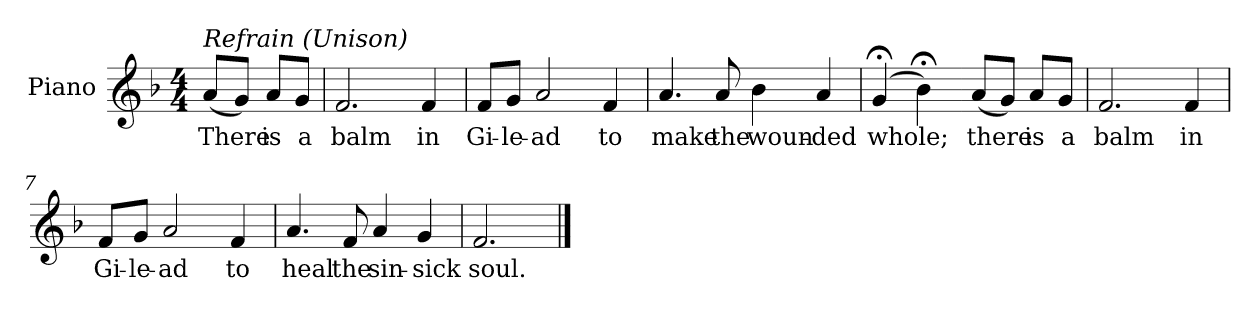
**kern	**text
*part1	*part1
*staff1	*staff1
*I"Piano	*
*I'Pno.	*
!!LO:PB:g=z
*clefG2	*
*k[b-]	*
*F:	*
*M4/4	*
=	=
!LO:TX:a:i:t=Refrain (Unison)	!
!	!LO:LY:b:color=#000000
(8ai/L	There
8gi/J)	.
!	!LO:LY:b:color=#000000
8ai/L	is
!	!LO:LY:b:color=#000000
8gi/J	a
=1	=1
!	!LO:LY:b:color=#000000
2.fi/	balm
!	!LO:LY:b:color=#000000
4fi/	in
=2	=2
!	!LO:LY:b:color=#000000
8fi/L	Gi-
!	!LO:LY:b:color=#000000
8gi/J	-le-
!	!LO:LY:b:color=#000000
2ai/	-ad
!	!LO:LY:b:color=#000000
4fi/	to
=3	=3
!	!LO:LY:b:color=#000000
4.ai/	make
!	!LO:LY:b:color=#000000
8ai/	the
!	!LO:LY:b:color=#000000
4b-i\	woun-
!	!LO:LY:b:color=#000000
4ai/	-ded
!!LO:LB:g=z
=4	=4
!	!LO:LY:b:color=#000000
(4g;i/	whole;
4b-;i\)	.
=5-	=5-
!	!LO:LY:b:color=#000000
(8ai/L	there
8gi/J)	.
!	!LO:LY:b:color=#000000
8ai/L	is
!	!LO:LY:b:color=#000000
8gi/J	a
=6	=6
!	!LO:LY:b:color=#000000
2.fi/	balm
!	!LO:LY:b:color=#000000
4fi/	in
=7	=7
!	!LO:LY:b:color=#000000
8fi/L	Gi-
!	!LO:LY:b:color=#000000
8gi/J	-le-
!	!LO:LY:b:color=#000000
2ai/	-ad
!	!LO:LY:b:color=#000000
4fi/	to
=8	=8
!	!LO:LY:b:color=#000000
4.ai/	heal
!	!LO:LY:b:color=#000000
8fi/	the
!	!LO:LY:b:color=#000000
4ai/	sin-
!	!LO:LY:b:color=#000000
4gi/	-sick
!!LO:LB:g=z
=9	=9
!	!LO:LY:b:color=#000000
2.fi/	soul.
==	==
*-	*-
